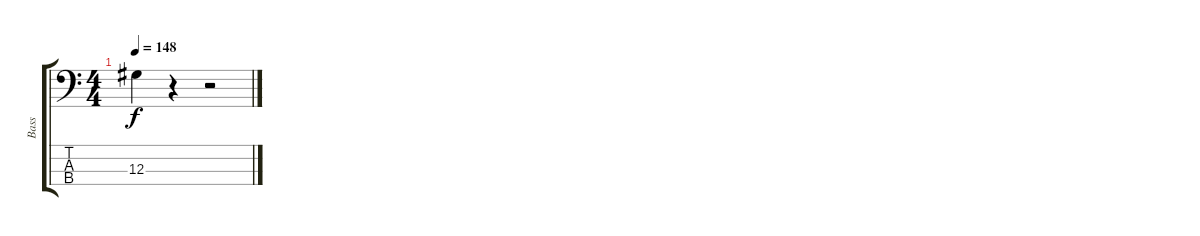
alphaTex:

\track ("Bass" "Bass") {instrument electricbasspick}
\staff {score tabs}
\tuning (Gb2 Db2 Ab1 Eb1) {hide}
\ts (4 4)
\tempo 148
\clef f4
\ks c
12.3.4{dy f} r.4 r.2
